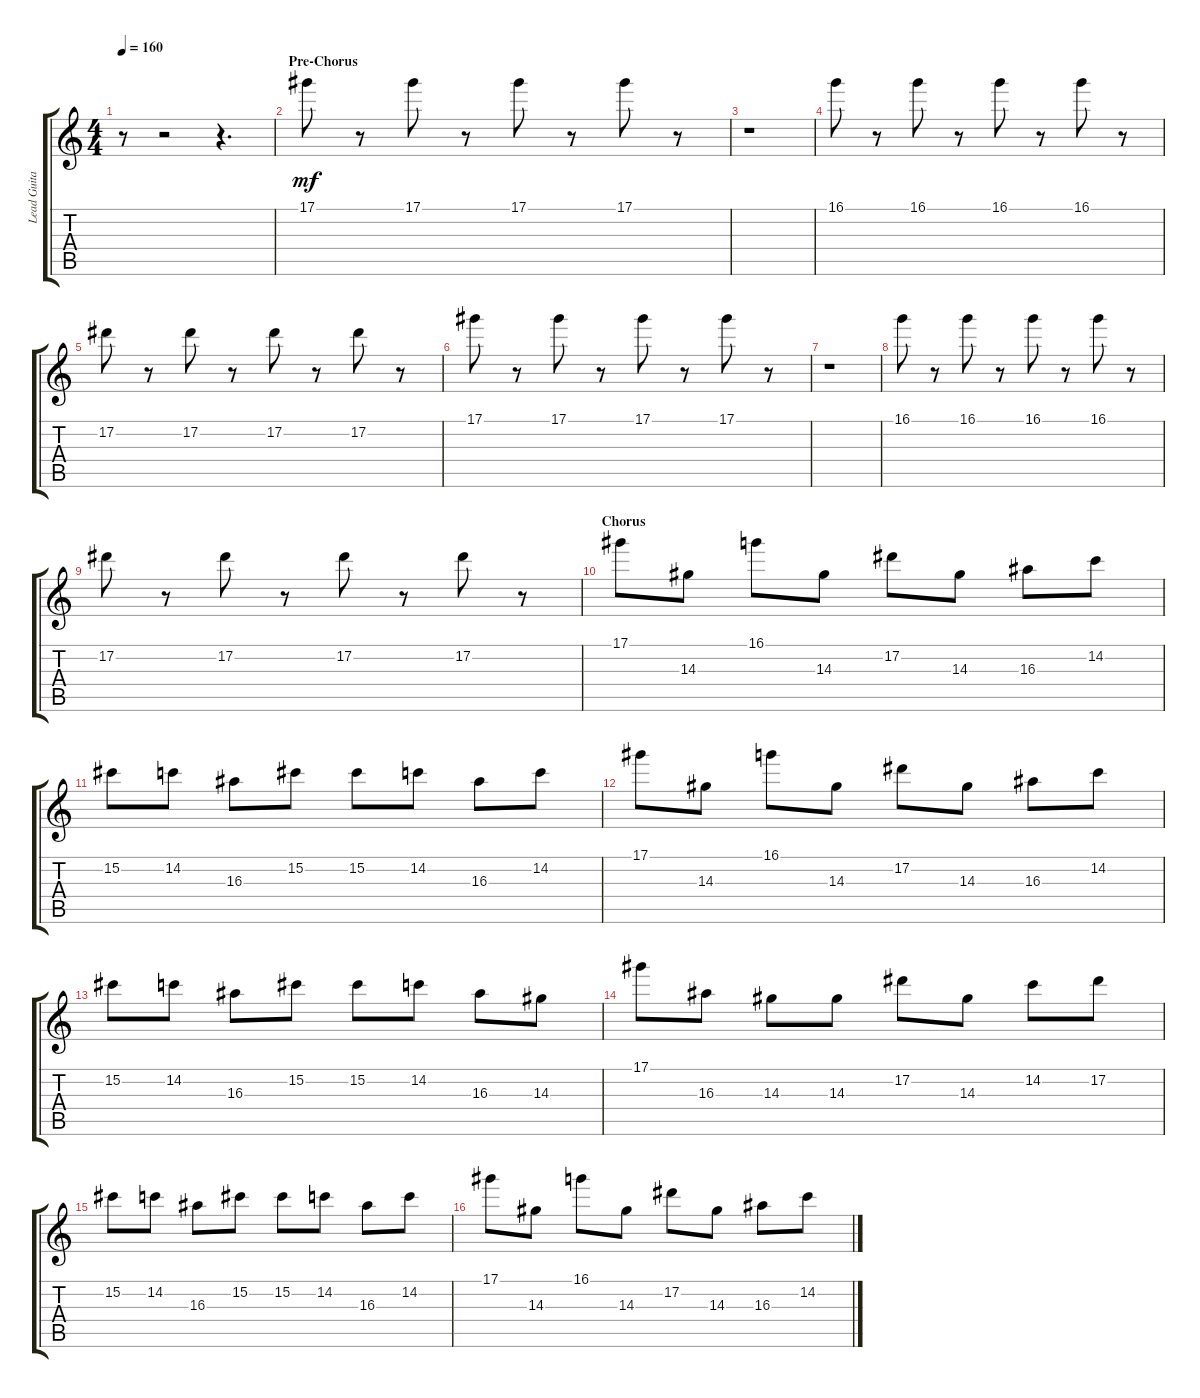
\track ("Lead Guitar" "Lead Guita") {instrument distortionguitar}
\staff {score tabs}
\tuning (Eb4 Bb3 Gb3 Db3 Ab2 Db2) {hide}
\ts (4 4)
\tempo 160
\clef g2
\ks c
r.8{dy mf} r.2 r.4{d} |
\section ("" "Pre-Chorus")
17.1.8 r.8 17.1.8 r.8 17.1.8 r.8 17.1.8 r.8 |
r.1 |
16.1.8 r.8 16.1.8 r.8 16.1.8 r.8 16.1.8 r.8 |
17.2.8 r.8 17.2.8 r.8 17.2.8 r.8 17.2.8 r.8 |
17.1.8 r.8 17.1.8 r.8 17.1.8 r.8 17.1.8 r.8 |
r.1 |
16.1.8 r.8 16.1.8 r.8 16.1.8 r.8 16.1.8 r.8 |
17.2.8 r.8 17.2.8 r.8 17.2.8 r.8 17.2.8 r.8 |
\section ("" "Chorus")
17.1.8 14.3.8 16.1.8 14.3.8 17.2.8 14.3.8 16.3.8 14.2.8 |
15.2.8 14.2.8 16.3.8 15.2.8 15.2.8 14.2.8 16.3.8 14.2.8 |
17.1.8 14.3.8 16.1.8 14.3.8 17.2.8 14.3.8 16.3.8 14.2.8 |
15.2.8 14.2.8 16.3.8 15.2.8 15.2.8 14.2.8 16.3.8 14.3.8 |
17.1.8 16.3.8 14.3.8 14.3.8 17.2.8 14.3.8 14.2.8 17.2.8 |
15.2.8 14.2.8 16.3.8 15.2.8 15.2.8 14.2.8 16.3.8 14.2.8 |
17.1.8 14.3.8 16.1.8 14.3.8 17.2.8 14.3.8 16.3.8 14.2.8
